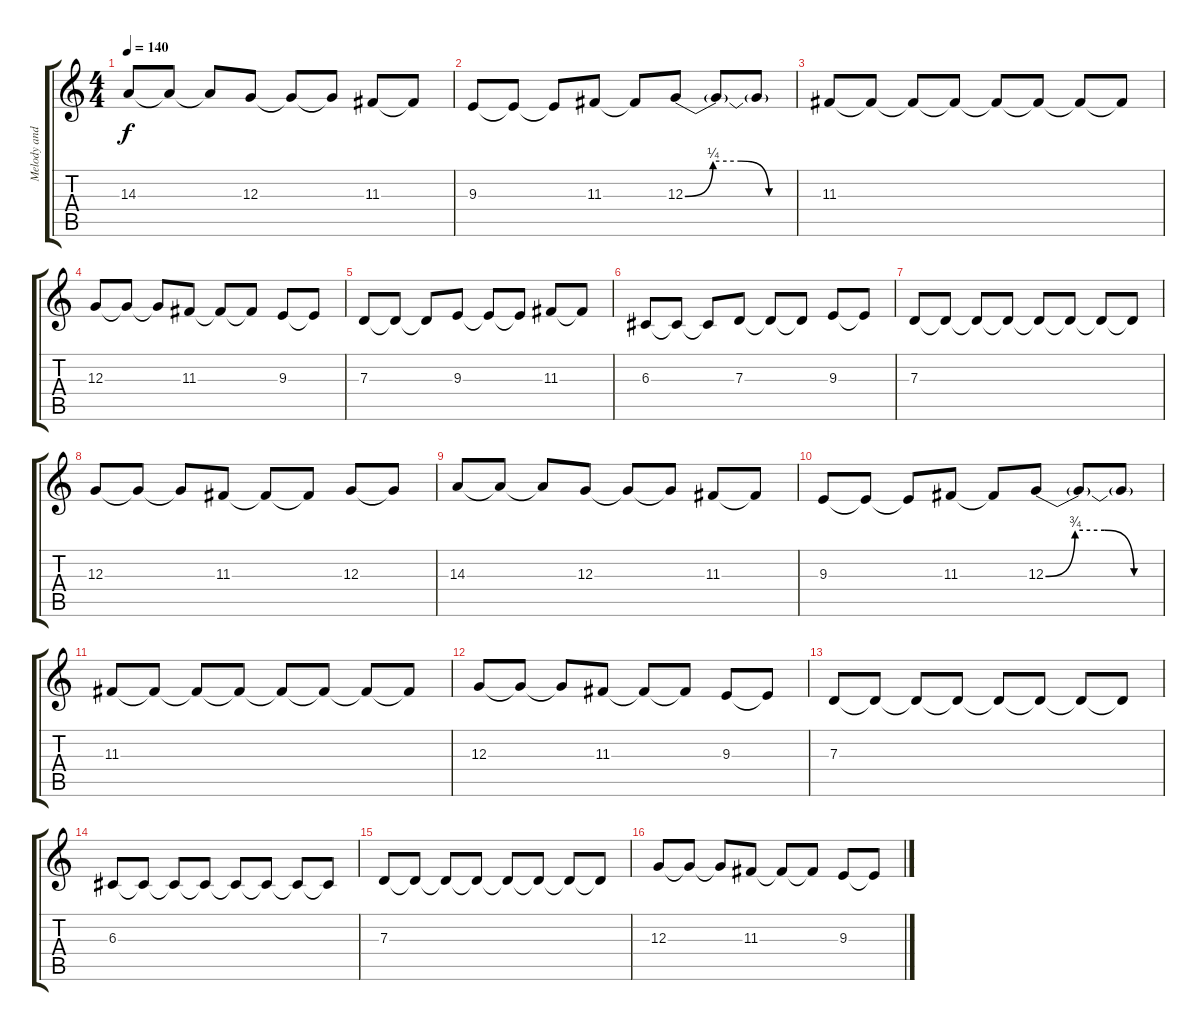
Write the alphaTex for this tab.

\track ("Melody and Vocals" "Melody and") {instrument lead2sawtooth}
\staff {score tabs}
\tuning (E4 B3 G3 D3 A2 E2) {hide}
\ts (4 4)
\tempo 140
\clef g2
\ks c
14.3.8{dy f} 14.3{t}.8 14.3{t}.8 12.3.8 12.3{t}.8 12.3{t}.8 11.3.8 11.3{t}.8 |
9.3.8 9.3{t}.8 9.3{t}.8 11.3.8 11.3{t}.8 12.3{be (custom 0 0 15 1 30 1 45 0 60 0)}.8 12.3{t}.8 12.3{t}.8 |
11.3.8 11.3{t}.8 11.3{t}.8 11.3{t}.8 11.3{t}.8 11.3{t}.8 11.3{t}.8 11.3{t}.8 |
12.3.8 12.3{t}.8 12.3{t}.8 11.3.8 11.3{t}.8 11.3{t}.8 9.3.8 9.3{t}.8 |
7.3.8 7.3{t}.8 7.3{t}.8 9.3.8 9.3{t}.8 9.3{t}.8 11.3.8 11.3{t}.8 |
6.3.8 6.3{t}.8 6.3{t}.8 7.3.8 7.3{t}.8 7.3{t}.8 9.3.8 9.3{t}.8 |
7.3.8 7.3{t}.8 7.3{t}.8 7.3{t}.8 7.3{t}.8 7.3{t}.8 7.3{t}.8 7.3{t}.8 |
12.3.8 12.3{t}.8 12.3{t}.8 11.3.8 11.3{t}.8 11.3{t}.8 12.3.8 12.3{t}.8 |
14.3.8 14.3{t}.8 14.3{t}.8 12.3.8 12.3{t}.8 12.3{t}.8 11.3.8 11.3{t}.8 |
9.3.8 9.3{t}.8 9.3{t}.8 11.3.8 11.3{t}.8 12.3{be (custom 0 0 15 3 30 3 45 0 60 0)}.8 12.3{t}.8 12.3{t}.8 |
11.3.8 11.3{t}.8 11.3{t}.8 11.3{t}.8 11.3{t}.8 11.3{t}.8 11.3{t}.8 11.3{t}.8 |
12.3.8 12.3{t}.8 12.3{t}.8 11.3.8 11.3{t}.8 11.3{t}.8 9.3.8 9.3{t}.8 |
7.3.8 7.3{t}.8 7.3{t}.8 7.3{t}.8 7.3{t}.8 7.3{t}.8 7.3{t}.8 7.3{t}.8 |
6.3.8 6.3{t}.8 6.3{t}.8 6.3{t}.8 6.3{t}.8 6.3{t}.8 6.3{t}.8 6.3{t}.8 |
7.3.8 7.3{t}.8 7.3{t}.8 7.3{t}.8 7.3{t}.8 7.3{t}.8 7.3{t}.8 7.3{t}.8 |
12.3.8 12.3{t}.8 12.3{t}.8 11.3.8 11.3{t}.8 11.3{t}.8 9.3.8 9.3{t}.8
